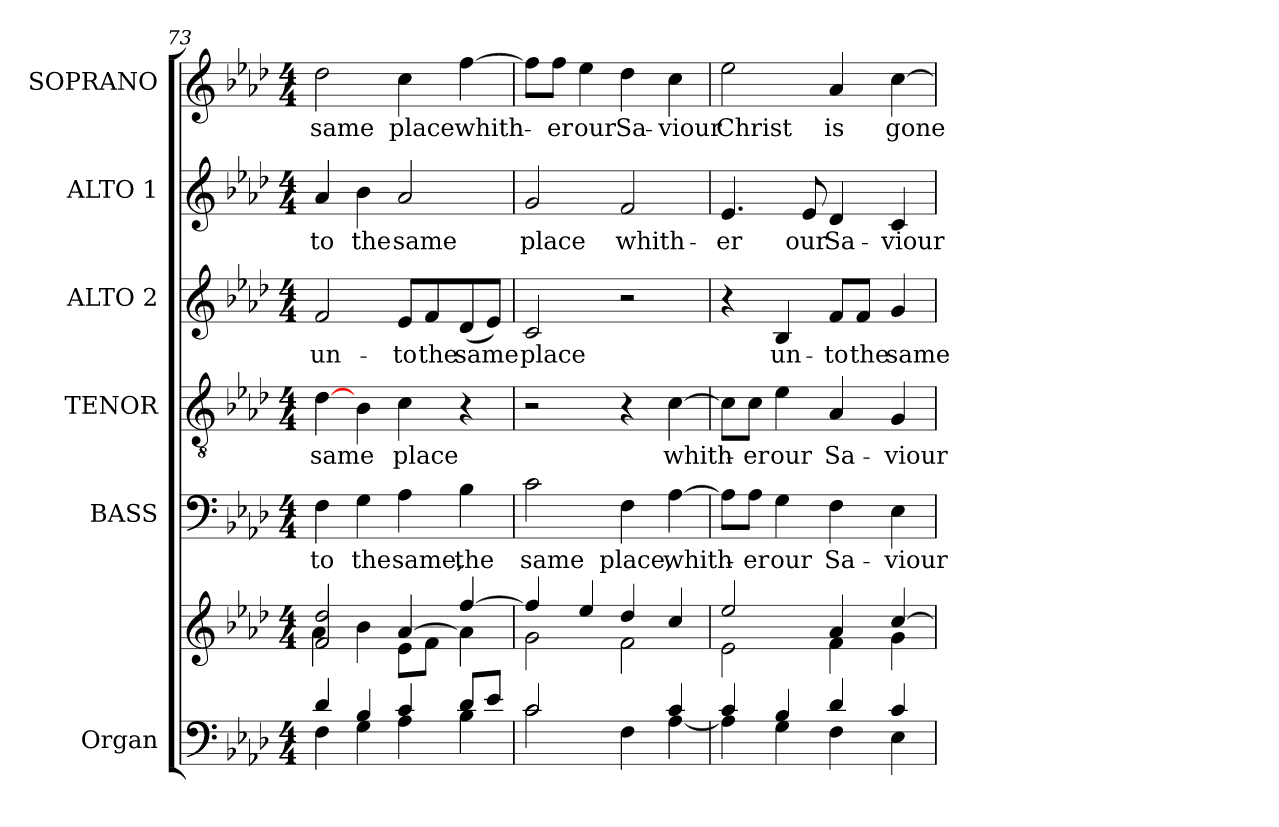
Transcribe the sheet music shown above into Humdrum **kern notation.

**kern	**kern	**kern	**text	**kern	**text	**kern	**text	**kern	**text	**kern	**text
*part6	*part6	*part5	*part5	*part4	*part4	*part3	*part3	*part2	*part2	*part1	*part1
*staff7	*staff6	*staff5	*staff5	*staff4	*staff4	*staff3	*staff3	*staff2	*staff2	*staff1	*staff1
*I"Organ	*	*I"BASS	*	*I"TENOR	*	*I"ALTO 2	*	*I"ALTO 1	*	*I"SOPRANO	*
*I'Org.	*	*I'B.	*	*I'T.	*	*I'A2.	*	*I'A1.	*	*I'S.	*
*clefF4	*clefG2	*clefF4	*	*clefGv2	*	*clefG2	*	*clefG2	*	*clefG2	*
*	*	*	*	*ITrd7c12	*	*	*	*	*	*	*
*k[b-e-a-d-]	*k[b-e-a-d-]	*k[b-e-a-d-]	*	*k[b-e-a-d-]	*	*k[b-e-a-d-]	*	*k[b-e-a-d-]	*	*k[b-e-a-d-]	*
*f:	*f:	*f:	*	*f:	*	*f:	*	*f:	*	*f:	*
*M4/4	*M4/4	*M4/4	*	*M4/4	*	*M4/4	*	*M4/4	*	*M4/4	*
=73	=73	=73	=73	=73	=73	=73	=73	=73	=73	=73	=73
*^	*^	*	*	*	*	*	*	*	*	*	*
!	!	!	!	!	!LO:LY:b:color=#000000	!	!	!	!	!	!	!	!
!	!	!	!	!	!	!	!LO:LY:b:color=#000000	!	!	!	!	!	!
!	!	!	!	!	!	!	!	!	!LO:LY:b:color=#000000	!	!	!	!
!	!	!	!	!	!	!	!	!	!	!	!LO:LY:b:color=#000000	!	!
!	!	!	!	!	!	!	!	!	!	!	!	!	!LO:LY:b:color=#000000
4d-i/	4Fi\	2fi/ 2dd-i	4a-i\	4Fi\	-to	[4D-i\	same	2fi/	un-	4a-i/	-to	2dd-i\	same
!	!	!	!	!	!LO:LY:b:color=#000000	!	!	!	!	!	!	!	!
!	!	!	!	!	!	!	!	!	!	!	!LO:LY:b:color=#000000	!	!
4B-i/	4Gi\	.	4b-i\	4Gi\	the	4BB-i\	.	.	.	4b-i\	the	.	.
!	!	!	!	!	!LO:LY:b:color=#000000	!	!	!	!	!	!	!	!
!	!	!	!	!	!	!	!LO:LY:b:color=#000000	!	!	!	!	!	!
!	!	!	!	!	!	!	!	!	!LO:LY:b:color=#000000	!	!	!	!
!	!	!	!	!	!	!	!	!	!	!	!LO:LY:b:color=#000000	!	!
!	!	!	!	!	!	!	!	!	!	!	!	!	!LO:LY:b:color=#000000
4ci/	4A-i\	[4a-i/	8e-i\L	4A-i\	same,	4Ci\	place	8e-i/L	-to	2a-i/	same	4cci\	place
!	!	!	!	!	!	!	!	!	!LO:LY:b:color=#000000	!	!	!	!
.	.	.	8fi\J	.	.	.	.	8fi/	the	.	.	.	.
!	!	!	!	!	!LO:LY:b:color=#000000	!	!	!	!	!	!	!	!
!	!	!	!	!	!	!	!	!	!LO:LY:b:color=#000000	!	!	!	!
!	!	!	!	!	!	!	!	!	!	!	!	!	!LO:LY:b:color=#000000
8d-i/L	4B-i\	[4ffi/	4a-i\]	4B-i\	the	4r	.	(8d-i/	same	.	.	[4ffi\	whith-
8e-i/J	.	.	.	.	.	.	.	8e-i/J)	.	.	.	.	.
!!LO:LB:g=z
=74	=74	=74	=74	=74	=74	=74	=74	=74	=74	=74	=74	=74	=74
!	!	!	!	!	!LO:LY:b:color=#000000	!	!	!	!	!	!	!	!
!	!	!	!	!	!	!	!	!	!LO:LY:b:color=#000000	!	!	!	!
!	!	!	!	!	!	!	!	!	!	!	!LO:LY:b:color=#000000	!	!
2ci/	2ci\	4ffi/]	2gi\	2ci\	same	2r	.	2ci/	place	2gi/	place	8ffi\L]	.
!	!	!	!	!	!	!	!	!	!	!	!	!	!LO:LY:b:color=#000000
.	.	.	.	.	.	.	.	.	.	.	.	8ffi\J	-er
!	!	!	!	!	!	!	!	!	!	!	!	!	!LO:LY:b:color=#000000
.	.	4ee-i/	.	.	.	.	.	.	.	.	.	4ee-i\	our
!	!	!	!	!	!LO:LY:b:color=#000000	!	!	!	!	!	!	!	!
!	!	!	!	!	!	!	!	!	!	!	!LO:LY:b:color=#000000	!	!
!	!	!	!	!	!	!	!	!	!	!	!	!	!LO:LY:b:color=#000000
4ryy	4Fi\	4dd-i/	2fi\	4Fi\	place,	4r	.	2r	.	2fi/	whith-	4dd-i\	Sa-
!	!	!	!	!	!LO:LY:b:color=#000000	!	!	!	!	!	!	!	!
!	!	!	!	!	!	!	!LO:LY:b:color=#000000	!	!	!	!	!	!
!	!	!	!	!	!	!	!	!	!	!	!	!	!LO:LY:b:color=#000000
4ci/	[4A-i\	4cci/	.	[4A-i\	whith-	[4Ci\	whith-	.	.	.	.	4cci\	-viour
=75	=75	=75	=75	=75	=75	=75	=75	=75	=75	=75	=75	=75	=75
!	!	!	!	!	!	!	!	!	!	!	!LO:LY:b:color=#000000	!	!
!	!	!	!	!	!	!	!	!	!	!	!	!	!LO:LY:b:color=#000000
4ci/	4A-i\]	2ee-i/	2e-i\	8A-i\L]	.	8Ci\L]	.	4r	.	4.e-i/	-er	2ee-i\	Christ
!	!	!	!	!	!LO:LY:b:color=#000000	!	!	!	!	!	!	!	!
!	!	!	!	!	!	!	!LO:LY:b:color=#000000	!	!	!	!	!	!
.	.	.	.	8A-i\J	-er	8Ci\J	-er	.	.	.	.	.	.
!	!	!	!	!	!LO:LY:b:color=#000000	!	!	!	!	!	!	!	!
!	!	!	!	!	!	!	!LO:LY:b:color=#000000	!	!	!	!	!	!
!	!	!	!	!	!	!	!	!	!LO:LY:b:color=#000000	!	!	!	!
4B-i/	4Gi\	.	.	4Gi\	our	4E-i\	our	4B-i/	un-	.	.	.	.
!	!	!	!	!	!	!	!	!	!	!	!LO:LY:b:color=#000000	!	!
.	.	.	.	.	.	.	.	.	.	8e-i/	our	.	.
!	!	!	!	!	!LO:LY:b:color=#000000	!	!	!	!	!	!	!	!
!	!	!	!	!	!	!	!LO:LY:b:color=#000000	!	!	!	!	!	!
!	!	!	!	!	!	!	!	!	!LO:LY:b:color=#000000	!	!	!	!
!	!	!	!	!	!	!	!	!	!	!	!LO:LY:b:color=#000000	!	!
!	!	!	!	!	!	!	!	!	!	!	!	!	!LO:LY:b:color=#000000
4d-i/	4Fi\	4a-i/	4fi\	4Fi\	Sa-	4AA-i/	Sa-	8fi/L	-to	4d-i/	Sa-	4a-i/	is
!	!	!	!	!	!	!	!	!	!LO:LY:b:color=#000000	!	!	!	!
.	.	.	.	.	.	.	.	8fi/J	the	.	.	.	.
!	!	!	!	!	!LO:LY:b:color=#000000	!	!	!	!	!	!	!	!
!	!	!	!	!	!	!	!LO:LY:b:color=#000000	!	!	!	!	!	!
!	!	!	!	!	!	!	!	!	!LO:LY:b:color=#000000	!	!	!	!
!	!	!	!	!	!	!	!	!	!	!	!LO:LY:b:color=#000000	!	!
!	!	!	!	!	!	!	!	!	!	!	!	!	!LO:LY:b:color=#000000
4ci/	4E-i\	[4cci/	4gi\	4E-i\	-viour	4GGi/	-viour	4gi/	same	4ci/	-viour	[4cci\	gone
*v	*v	*	*	*	*	*	*	*	*	*	*	*	*
*	*v	*v	*	*	*	*	*	*	*	*	*	*
=	=	=	=	=	=	=	=	=	=	=	=
*-	*-	*-	*-	*-	*-	*-	*-	*-	*-	*-	*-
